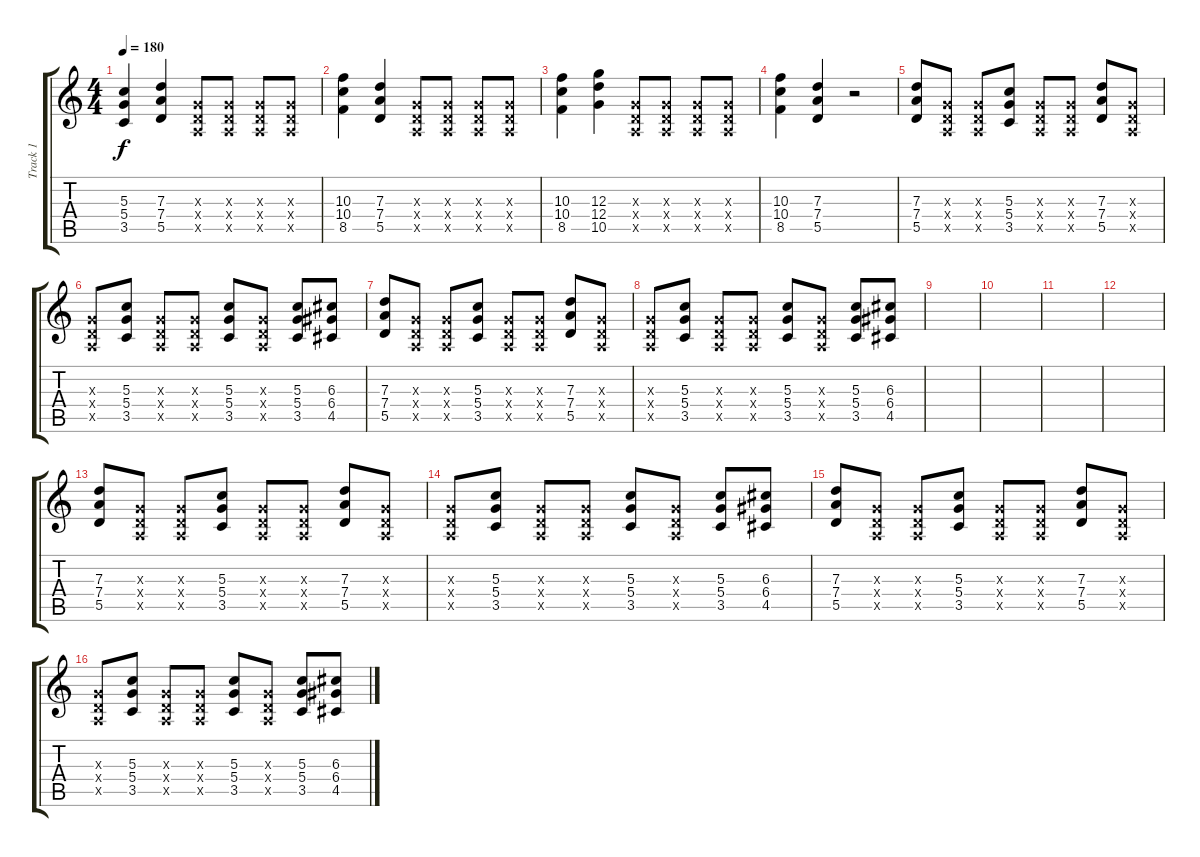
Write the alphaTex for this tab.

\track ("Track 1" "Track 1") {instrument overdrivenguitar}
\staff {score tabs}
\tuning (E4 B3 G3 D3 A2 E2) {hide}
\ts (4 4)
\tempo 180
\clef g2
\ks c
(5.3 5.4 3.5).4{dy f} (7.3 7.4 5.5).4 (0.3{x} 0.4{x} 0.5{x}).8 (0.3{x} 0.4{x} 0.5{x}).8 (0.3{x} 0.4{x} 0.5{x}).8 (0.3{x} 0.4{x} 0.5{x}).8 |
(10.3 10.4 8.5).4 (7.3 7.4 5.5).4 (0.3{x} 0.4{x} 0.5{x}).8 (0.3{x} 0.4{x} 0.5{x}).8 (0.3{x} 0.4{x} 0.5{x}).8 (0.3{x} 0.4{x} 0.5{x}).8 |
(10.3 10.4 8.5).4 (12.3 12.4 10.5).4 (0.3{x} 0.4{x} 0.5{x}).8 (0.3{x} 0.4{x} 0.5{x}).8 (0.3{x} 0.4{x} 0.5{x}).8 (0.3{x} 0.4{x} 0.5{x}).8 |
(10.3 10.4 8.5).4 (7.3 7.4 5.5).4 r.2 |
(7.3 7.4 5.5).8 (0.3{x} 0.4{x} 0.5{x}).8 (0.3{x} 0.4{x} 0.5{x}).8 (5.3 5.4 3.5).8 (0.3{x} 0.4{x} 0.5{x}).8 (0.3{x} 0.4{x} 0.5{x}).8 (7.3 7.4 5.5).8 (0.3{x} 0.4{x} 0.5{x}).8 |
(0.3{x} 0.4{x} 0.5{x}).8 (5.3 5.4 3.5).8 (0.3{x} 0.4{x} 0.5{x}).8 (0.3{x} 0.4{x} 0.5{x}).8 (5.3 5.4 3.5).8 (0.3{x} 0.4{x} 0.5{x}).8 (5.3 5.4 3.5).8 (6.3 6.4 4.5).8 |
(7.3 7.4 5.5).8 (0.3{x} 0.4{x} 0.5{x}).8 (0.3{x} 0.4{x} 0.5{x}).8 (5.3 5.4 3.5).8 (0.3{x} 0.4{x} 0.5{x}).8 (0.3{x} 0.4{x} 0.5{x}).8 (7.3 7.4 5.5).8 (0.3{x} 0.4{x} 0.5{x}).8 |
(0.3{x} 0.4{x} 0.5{x}).8 (5.3 5.4 3.5).8 (0.3{x} 0.4{x} 0.5{x}).8 (0.3{x} 0.4{x} 0.5{x}).8 (5.3 5.4 3.5).8 (0.3{x} 0.4{x} 0.5{x}).8 (5.3 5.4 3.5).8 (6.3 6.4 4.5).8 |
|
|
|
|
(7.3 7.4 5.5).8 (0.3{x} 0.4{x} 0.5{x}).8 (0.3{x} 0.4{x} 0.5{x}).8 (5.3 5.4 3.5).8 (0.3{x} 0.4{x} 0.5{x}).8 (0.3{x} 0.4{x} 0.5{x}).8 (7.3 7.4 5.5).8 (0.3{x} 0.4{x} 0.5{x}).8 |
(0.3{x} 0.4{x} 0.5{x}).8 (5.3 5.4 3.5).8 (0.3{x} 0.4{x} 0.5{x}).8 (0.3{x} 0.4{x} 0.5{x}).8 (5.3 5.4 3.5).8 (0.3{x} 0.4{x} 0.5{x}).8 (5.3 5.4 3.5).8 (6.3 6.4 4.5).8 |
(7.3 7.4 5.5).8 (0.3{x} 0.4{x} 0.5{x}).8 (0.3{x} 0.4{x} 0.5{x}).8 (5.3 5.4 3.5).8 (0.3{x} 0.4{x} 0.5{x}).8 (0.3{x} 0.4{x} 0.5{x}).8 (7.3 7.4 5.5).8 (0.3{x} 0.4{x} 0.5{x}).8 |
(0.3{x} 0.4{x} 0.5{x}).8 (5.3 5.4 3.5).8 (0.3{x} 0.4{x} 0.5{x}).8 (0.3{x} 0.4{x} 0.5{x}).8 (5.3 5.4 3.5).8 (0.3{x} 0.4{x} 0.5{x}).8 (5.3 5.4 3.5).8 (6.3 6.4 4.5).8
